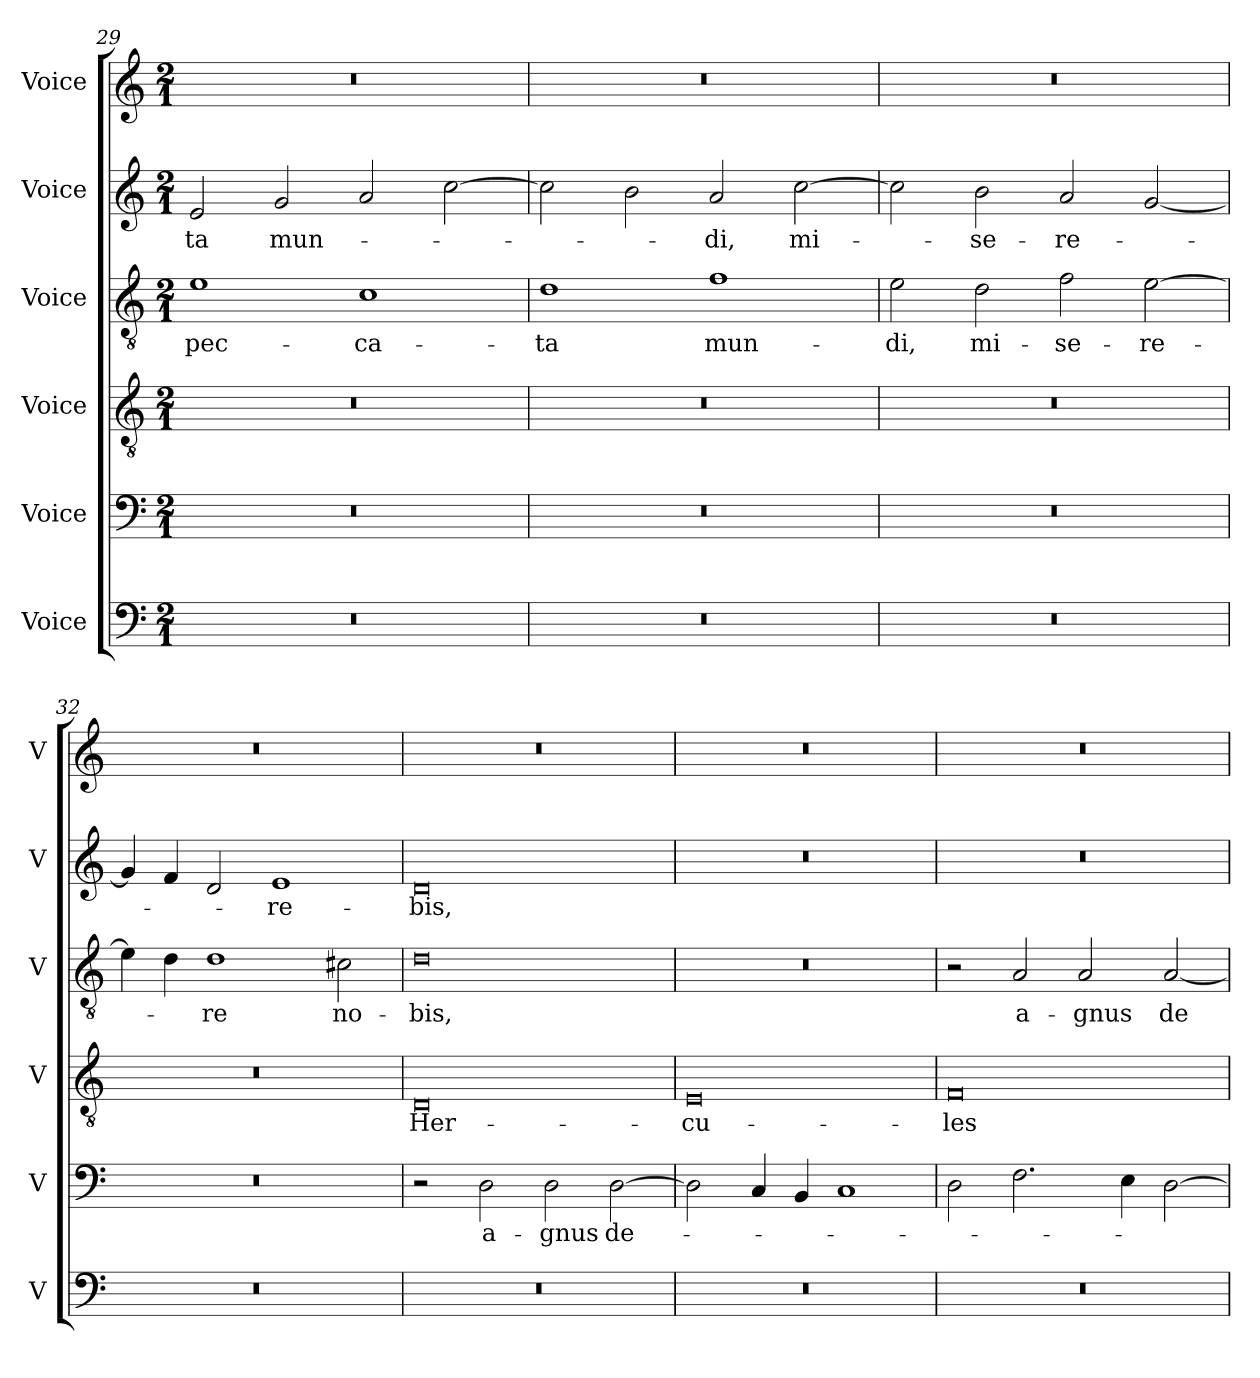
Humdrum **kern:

**kern	**kern	**text	**kern	**text	**kern	**text	**kern	**text	**kern
*part6	*part5	*part5	*part4	*part4	*part3	*part3	*part2	*part2	*part1
*staff6	*staff5	*staff5	*staff4	*staff4	*staff3	*staff3	*staff2	*staff2	*staff1
*I"Voice	*I"Voice	*	*I"Voice	*	*I"Voice	*	*I"Voice	*	*I"Voice
*I'V	*I'V	*	*I'V	*	*I'V	*	*I'V	*	*I'V
!!LO:LB:g=z
*clefF4	*clefF4	*	*clefGv2	*	*clefGv2	*	*clefG2	*	*clefG2
*k[]	*k[]	*	*k[]	*	*k[]	*	*k[]	*	*k[]
*M2/1	*M2/1	*	*M2/1	*	*M2/1	*	*M2/1	*	*M2/1
=29	=29	=29	=29	=29	=29	=29	=29	=29	=29
!	!	!	!	!	!	!LO:LY:b	!	!LO:LY:b	!
0r	0r	.	0r	.	1e	pec-	2e/	-ta	0r
!	!	!	!	!	!	!	!	!LO:LY:b	!
.	.	.	.	.	.	.	2g/	mun-	.
!	!	!	!	!	!	!LO:LY:b	!	!	!
.	.	.	.	.	1c	-ca-	2a/	.	.
.	.	.	.	.	.	.	[2cc\	.	.
=30	=30	=30	=30	=30	=30	=30	=30	=30	=30
!	!	!	!	!	!	!LO:LY:b	!	!	!
0r	0r	.	0r	.	1d	-ta	2cc\]	.	0r
.	.	.	.	.	.	.	2b\	.	.
!	!	!	!	!	!	!LO:LY:b	!	!LO:LY:b	!
.	.	.	.	.	1f	mun-	2a/	-di,	.
!	!	!	!	!	!	!	!	!LO:LY:b	!
.	.	.	.	.	.	.	[2cc\	mi-	.
=31	=31	=31	=31	=31	=31	=31	=31	=31	=31
!	!	!	!	!	!	!LO:LY:b	!	!	!
0r	0r	.	0r	.	2e\	-di,	2cc\]	.	0r
!	!	!	!	!	!	!LO:LY:b	!	!LO:LY:b	!
.	.	.	.	.	2d\	mi-	2b\	-se-	.
!	!	!	!	!	!	!LO:LY:b	!	!LO:LY:b	!
.	.	.	.	.	2f\	-se-	2a/	-re-	.
!	!	!	!	!	!	!LO:LY:b	!	!	!
.	.	.	.	.	[2e\	-re-	[2g/	.	.
=32	=32	=32	=32	=32	=32	=32	=32	=32	=32
0r	0r	.	0r	.	4e\]	.	4g/]	.	0r
.	.	.	.	.	4d\	.	4f/	.	.
!	!	!	!	!	!	!LO:LY:b	!	!	!
.	.	.	.	.	1d	-re	2d/	.	.
!	!	!	!	!	!	!	!	!LO:LY:b	!
.	.	.	.	.	.	.	1e	-re-	.
!	!	!	!	!	!	!LO:LY:b	!	!	!
.	.	.	.	.	2c#X\	no-	.	.	.
!!LO:PB:g=z
=33	=33	=33	=33	=33	=33	=33	=33	=33	=33
!	!	!	!	!LO:LY:b	!	!LO:LY:b	!	!LO:LY:b	!
0r	2r	.	0D	Her-	0d	-bis,	0d	-bis,	0r
!	!	!LO:LY:b	!	!	!	!	!	!	!
.	2D\	a-	.	.	.	.	.	.	.
!	!	!LO:LY:b	!	!	!	!	!	!	!
.	2D\	-gnus	.	.	.	.	.	.	.
!	!	!LO:LY:b	!	!	!	!	!	!	!
.	[2D\	de-	.	.	.	.	.	.	.
=34	=34	=34	=34	=34	=34	=34	=34	=34	=34
!	!	!	!	!LO:LY:b	!	!	!	!	!
0r	2D\]	.	0E	-cu-	0r	.	0r	.	0r
.	4C/	.	.	.	.	.	.	.	.
.	4BB/	.	.	.	.	.	.	.	.
.	1C	.	.	.	.	.	.	.	.
=35	=35	=35	=35	=35	=35	=35	=35	=35	=35
!	!	!	!	!LO:LY:b	!	!	!	!	!
0r	2D\	.	0F	-les	2r	.	0r	.	0r
!	!	!	!	!	!	!LO:LY:b	!	!	!
.	2.F\	.	.	.	2A/	a-	.	.	.
!	!	!	!	!	!	!LO:LY:b	!	!	!
.	.	.	.	.	2A/	-gnus	.	.	.
.	4E\	.	.	.	.	.	.	.	.
!	!	!	!	!	!	!LO:LY:b	!	!	!
.	[2D\	.	.	.	[2A/	de-	.	.	.
=	=	=	=	=	=	=	=	=	=
*-	*-	*-	*-	*-	*-	*-	*-	*-	*-
